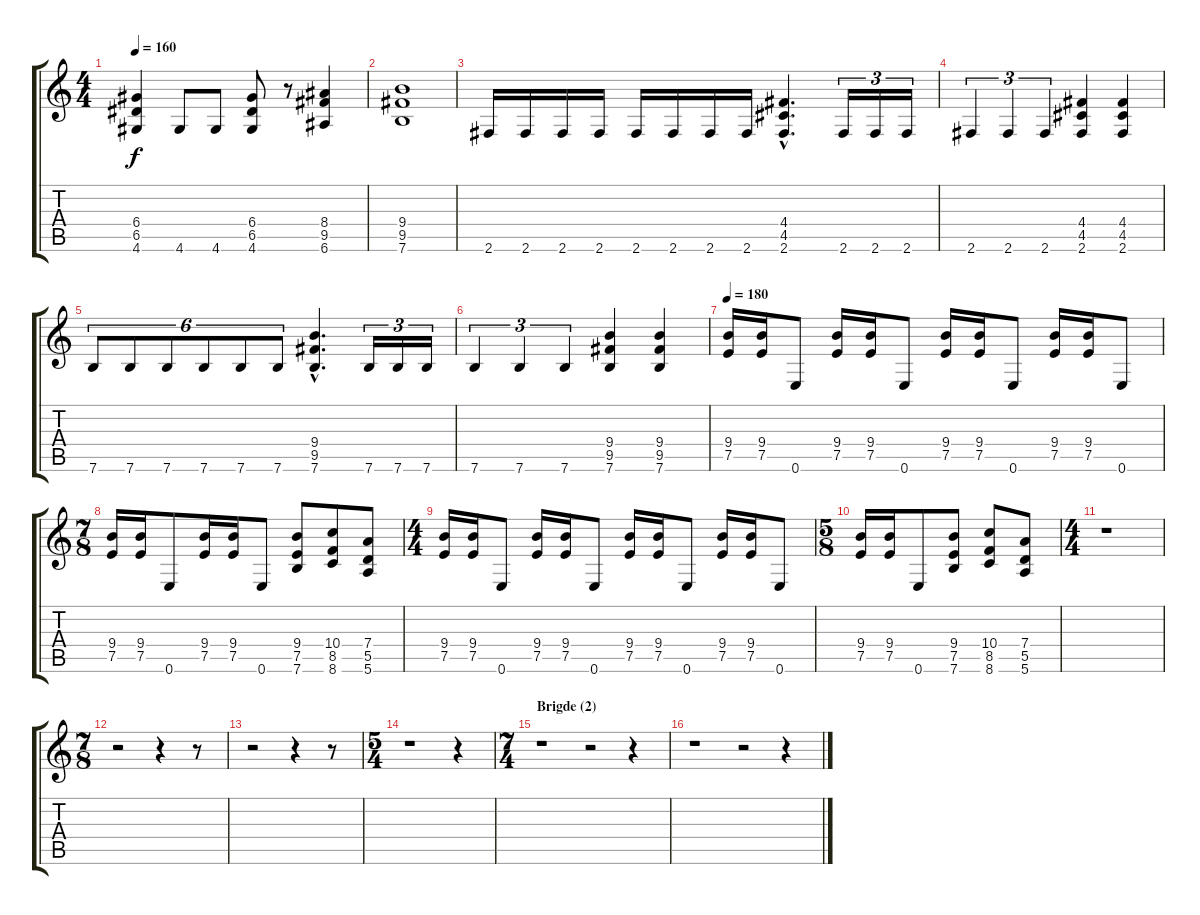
\track "" {instrument distortionguitar}
\staff {score tabs}
\tuning (E4 B3 G3 D3 A2 E2) {hide}
\ts (4 4)
\tempo 160
\clef g2
\ks c
(6.4 6.5 4.6).4{dy f} 4.6.8 4.6.8 (6.4 6.5 4.6).8 r.8 (8.4 9.5 6.6).4 |
(9.4 9.5 7.6).1 |
2.6.16 2.6.16 2.6.16 2.6.16 2.6.16 2.6.16 2.6.16 2.6.16 (4.4{hac} 4.5{hac} 2.6{hac}).4{d} 2.6.16{tu (3 2)} 2.6.16{tu (3 2)} 2.6.16{tu (3 2)} |
2.6.4{tu (3 2)} 2.6.4{tu (3 2)} 2.6.4{tu (3 2)} (4.4 4.5 2.6).4 (4.4 4.5 2.6).4 |
7.6.8{tu (6 4)} 7.6.8{tu (6 4)} 7.6.8{tu (6 4)} 7.6.8{tu (6 4)} 7.6.8{tu (6 4)} 7.6.8{tu (6 4)} (9.4{hac} 9.5{hac} 7.6{hac}).4{d} 7.6.16{tu (3 2)} 7.6.16{tu (3 2)} 7.6.16{tu (3 2)} |
7.6.4{tu (3 2)} 7.6.4{tu (3 2)} 7.6.4{tu (3 2)} (9.4 9.5 7.6).4 (9.4 9.5 7.6).4 |
\tempo 180
(9.4 7.5).16{volume 14 balance 14} (9.4 7.5).16 0.6.8 (9.4 7.5).16 (9.4 7.5).16 0.6.8 (9.4 7.5).16 (9.4 7.5).16 0.6.8 (9.4 7.5).16 (9.4 7.5).16 0.6.8 |
\ts (7 8)
(9.4 7.5).16 (9.4 7.5).16 0.6.8 (9.4 7.5).16 (9.4 7.5).16 0.6.8 (9.4 7.5 7.6).8 (10.4 8.5 8.6).8 (7.4 5.5 5.6).8 |
\ts (4 4)
(9.4 7.5).16 (9.4 7.5).16 0.6.8 (9.4 7.5).16 (9.4 7.5).16 0.6.8 (9.4 7.5).16 (9.4 7.5).16 0.6.8 (9.4 7.5).16 (9.4 7.5).16 0.6.8 |
\ts (5 8)
(9.4 7.5).16 (9.4 7.5).16 0.6.8 (9.4 7.5 7.6).8 (10.4 8.5 8.6).8 (7.4 5.5 5.6).8 |
\ts (4 4)
r.1 |
\ts (7 8)
r.2 r.4 r.8 |
r.2 r.4 r.8 |
\ts (5 4)
r.1 r.4 |
\ts (7 4)
\section ("" "Brigde (2)")
r.1 r.2 r.4 |
r.1 r.2 r.4
